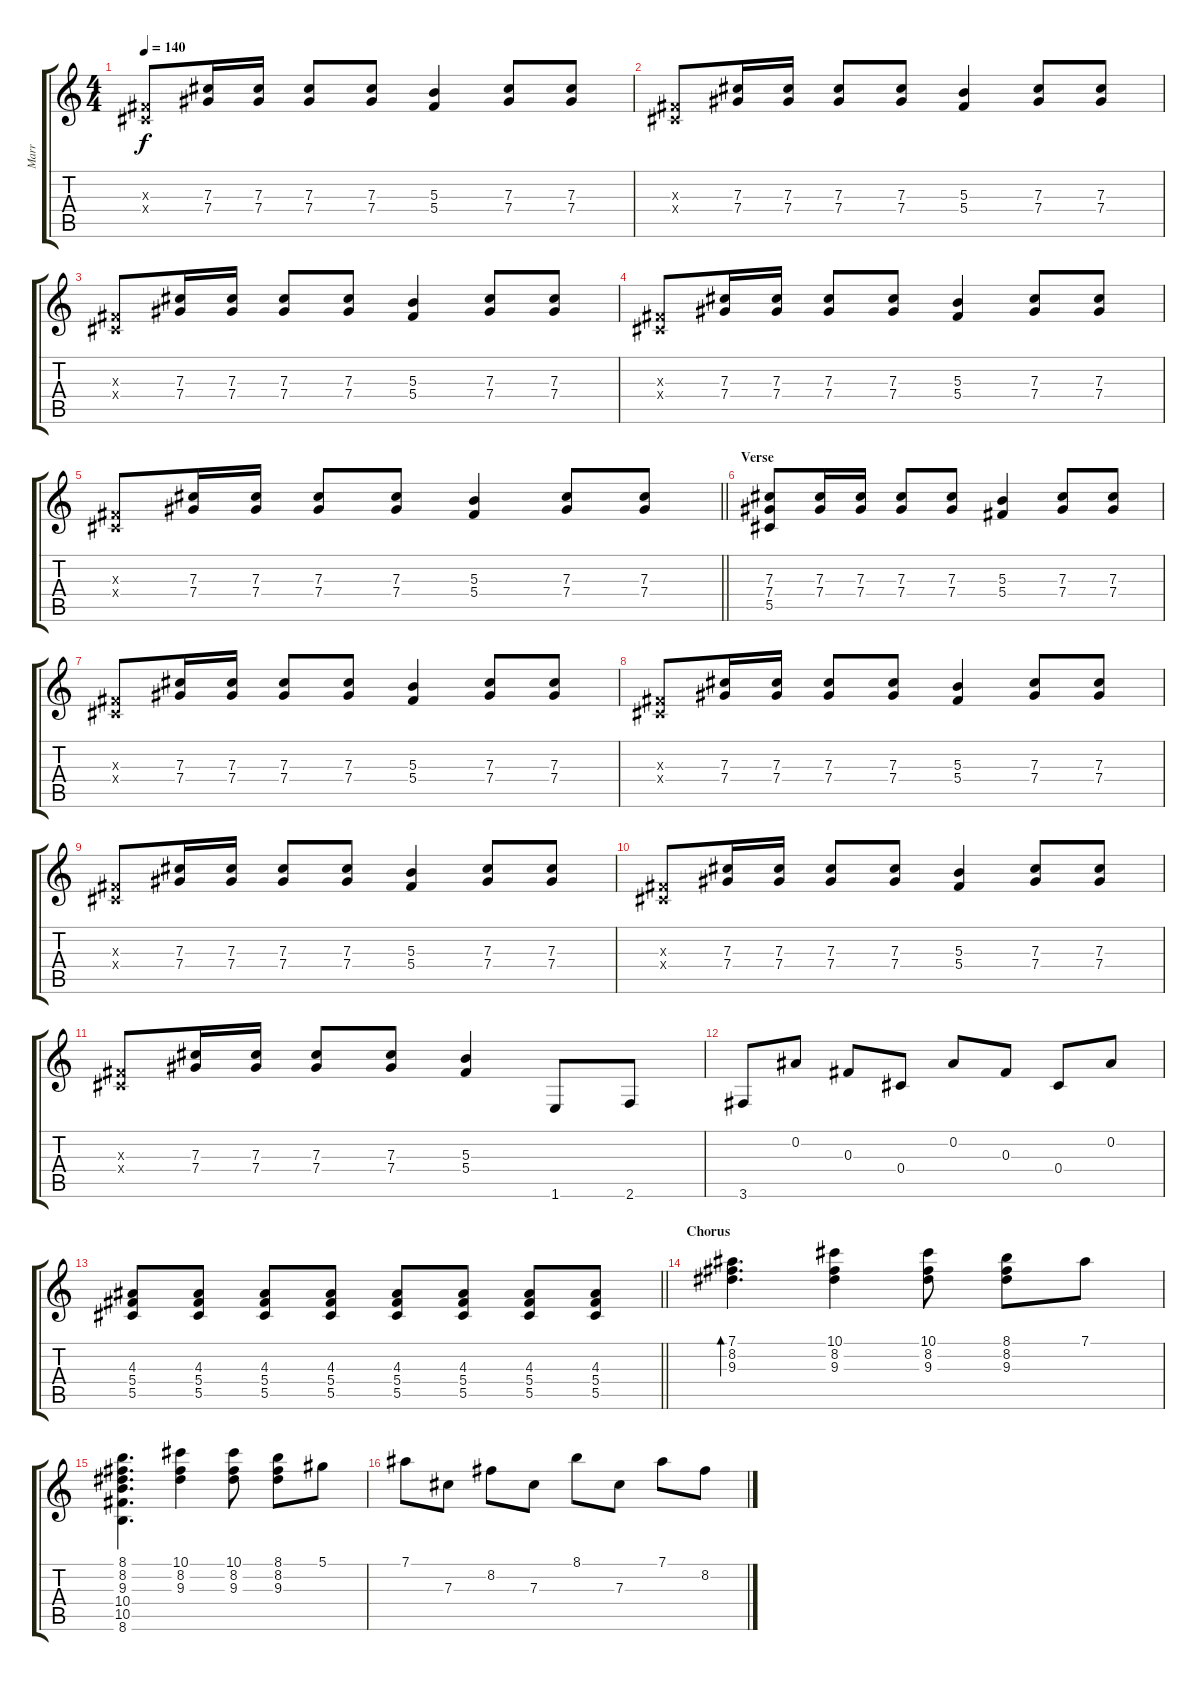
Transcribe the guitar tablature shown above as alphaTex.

\track ("Marr" "Marr") {instrument electricguitarclean}
\staff {score tabs}
\tuning (Eb4 Bb3 Gb3 Db3 Ab2 Eb2) {hide}
\ts (4 4)
\tempo 140
\clef g2
\ks c
(0.3{x} 0.4{x}).8{dy f} (7.3 7.4).16 (7.3 7.4).16 (7.3 7.4).8 (7.3 7.4).8 (5.3 5.4).4 (7.3 7.4).8 (7.3 7.4).8 |
(0.3{x} 0.4{x}).8 (7.3 7.4).16 (7.3 7.4).16 (7.3 7.4).8 (7.3 7.4).8 (5.3 5.4).4 (7.3 7.4).8 (7.3 7.4).8 |
(0.3{x} 0.4{x}).8 (7.3 7.4).16 (7.3 7.4).16 (7.3 7.4).8 (7.3 7.4).8 (5.3 5.4).4 (7.3 7.4).8 (7.3 7.4).8 |
(0.3{x} 0.4{x}).8 (7.3 7.4).16 (7.3 7.4).16 (7.3 7.4).8 (7.3 7.4).8 (5.3 5.4).4 (7.3 7.4).8 (7.3 7.4).8 |
\barLineRight lightlight
(0.3{x} 0.4{x}).8 (7.3 7.4).16 (7.3 7.4).16 (7.3 7.4).8 (7.3 7.4).8 (5.3 5.4).4 (7.3 7.4).8 (7.3 7.4).8 |
\section ("" "Verse")
(7.3 7.4 5.5).8 (7.3 7.4).16 (7.3 7.4).16 (7.3 7.4).8 (7.3 7.4).8 (5.3 5.4).4 (7.3 7.4).8 (7.3 7.4).8 |
(0.3{x} 0.4{x}).8 (7.3 7.4).16 (7.3 7.4).16 (7.3 7.4).8 (7.3 7.4).8 (5.3 5.4).4 (7.3 7.4).8 (7.3 7.4).8 |
(0.3{x} 0.4{x}).8 (7.3 7.4).16 (7.3 7.4).16 (7.3 7.4).8 (7.3 7.4).8 (5.3 5.4).4 (7.3 7.4).8 (7.3 7.4).8 |
(0.3{x} 0.4{x}).8 (7.3 7.4).16 (7.3 7.4).16 (7.3 7.4).8 (7.3 7.4).8 (5.3 5.4).4 (7.3 7.4).8 (7.3 7.4).8 |
(0.3{x} 0.4{x}).8 (7.3 7.4).16 (7.3 7.4).16 (7.3 7.4).8 (7.3 7.4).8 (5.3 5.4).4 (7.3 7.4).8 (7.3 7.4).8 |
(0.3{x} 0.4{x}).8 (7.3 7.4).16 (7.3 7.4).16 (7.3 7.4).8 (7.3 7.4).8 (5.3 5.4).4 1.6.8 2.6.8 |
3.6.8 0.2.8 0.3.8 0.4.8 0.2.8 0.3.8 0.4.8 0.2.8 |
\barLineRight lightlight
(4.3 5.4 5.5).8 (4.3 5.4 5.5).8 (4.3 5.4 5.5).8 (4.3 5.4 5.5).8 (4.3 5.4 5.5).8 (4.3 5.4 5.5).8 (4.3 5.4 5.5).8 (4.3 5.4 5.5).8 |
\section ("" "Chorus")
(7.1 8.2 9.3).4{d bd 480} (10.1 8.2 9.3).4 (10.1 8.2 9.3).8 (8.1 8.2 9.3).8 7.1.8 |
(8.1 8.2 9.3 10.4 10.5 8.6).4{d} (10.1 8.2 9.3).4 (10.1 8.2 9.3).8 (8.1 8.2 9.3).8 5.1.8 |
7.1.8 7.3.8 8.2.8 7.3.8 8.1.8 7.3.8 7.1.8 8.2.8
